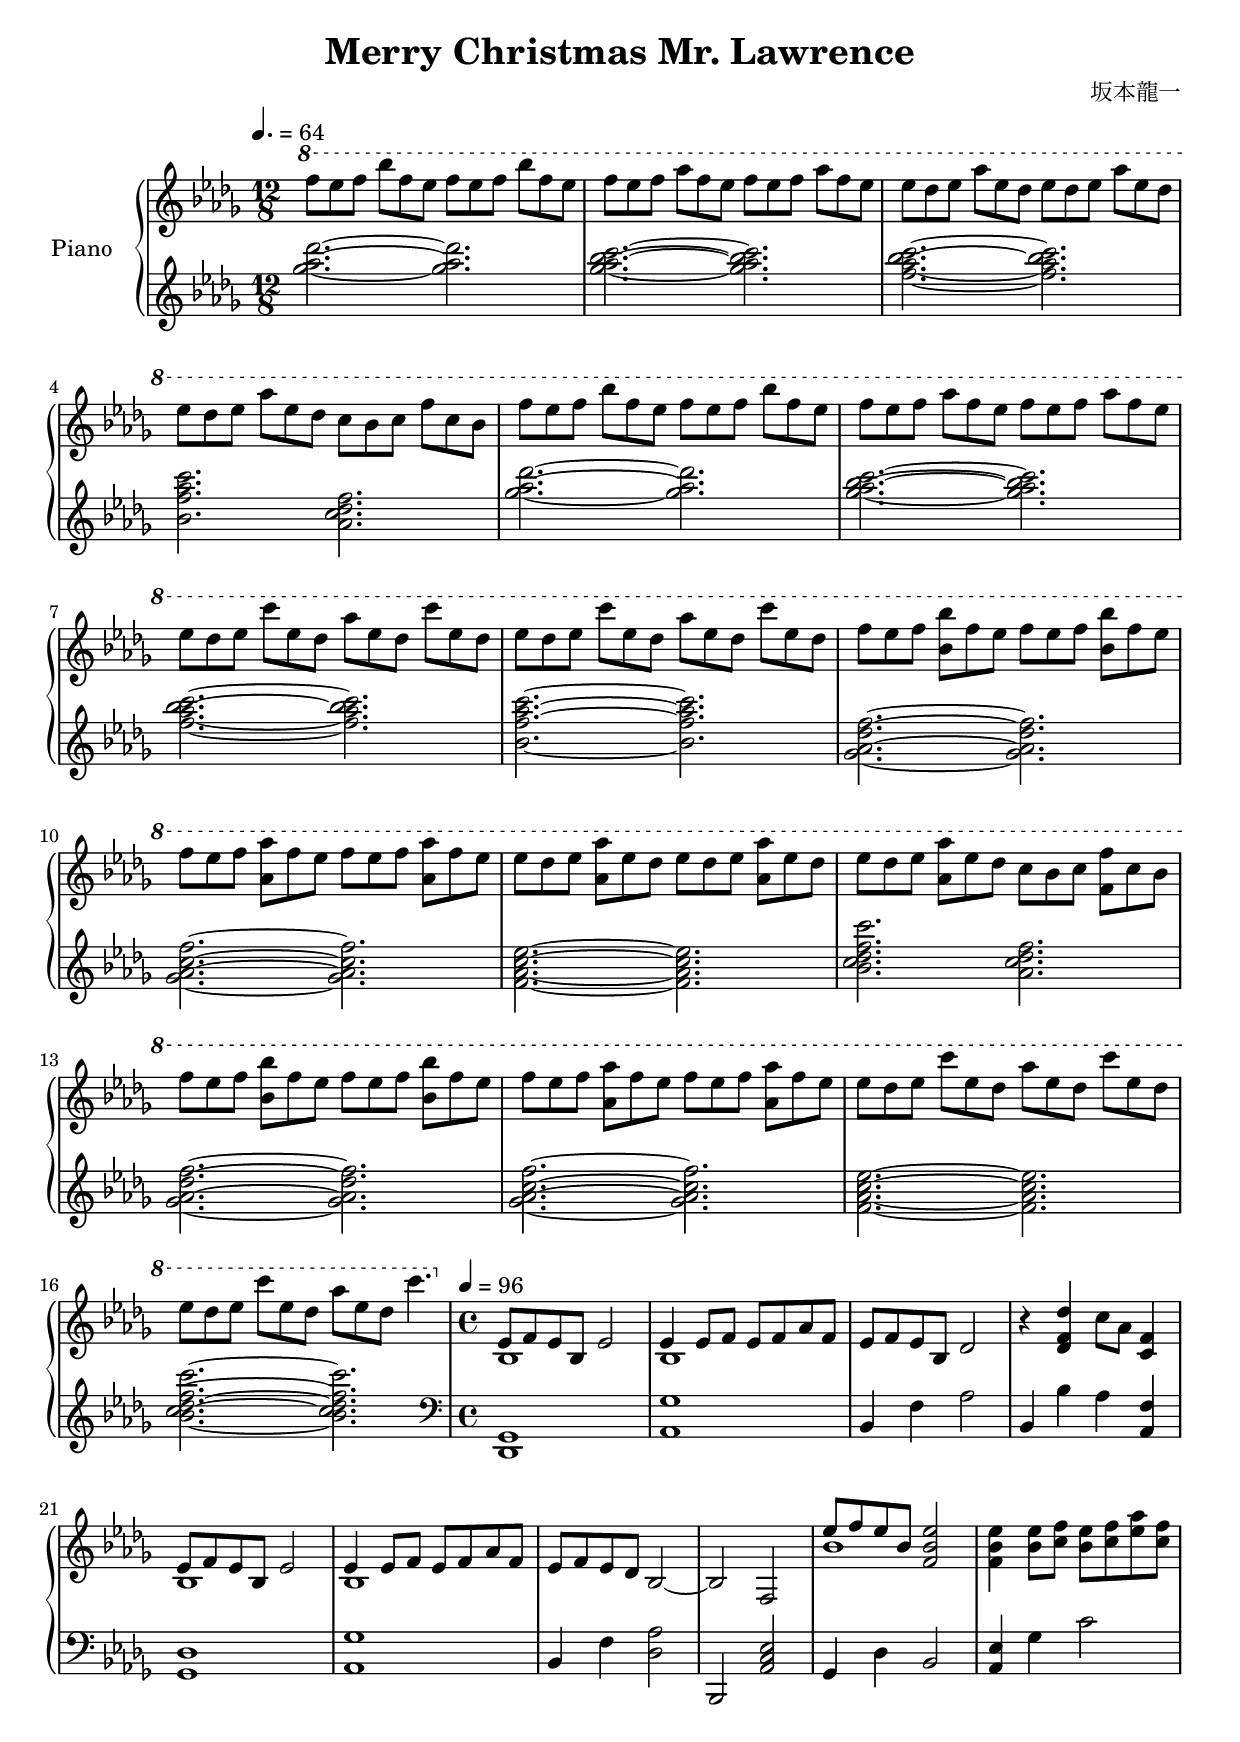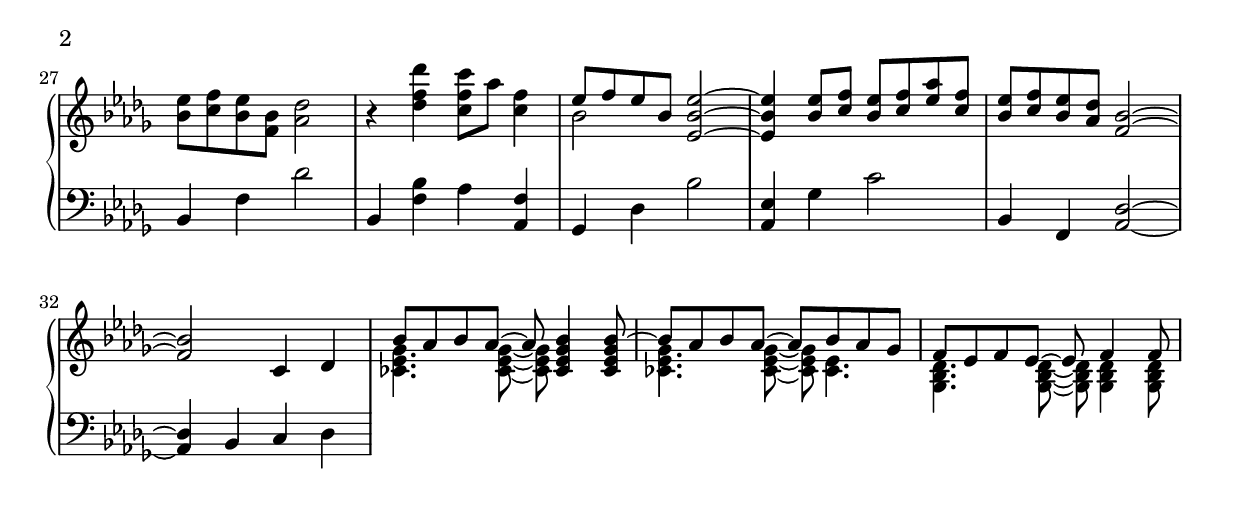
\header {
  title = "Merry Christmas Mr. Lawrence"
  composer = "坂本龍一"
}

upper = \relative des' {\key des \major \time 12/8 \clef treble \tempo 4.=64

    \ottava #1

    f''8 ees f bes f ees f ees f bes f ees |
    f ees f aes f ees f ees f aes f ees |
    ees des ees aes ees des ees des ees aes ees des |
    ees des ees aes ees des c bes c f c bes |
    f' ees f bes f ees f ees f bes f ees |
    f ees f aes f ees f ees f aes f ees |
    ees des ees c' ees, des aes' ees des c' ees, des |
    ees des ees c' ees, des aes' ees des c' ees, des |
    f ees f <bes bes,> f ees f ees f <bes bes,> f ees |
    f ees f <aes aes,> f ees f ees f <aes aes,> f ees |
    ees des ees <aes aes,> ees des ees des ees <aes aes,> ees des |
    ees des ees <aes aes,> ees des c bes c <f f,> c bes |
    f' ees f <bes bes,> f ees f ees f <bes bes,> f ees |
    f ees f <aes aes,> f ees f ees f <aes aes,> f ees |
    ees des ees c' ees, des aes' ees des c' ees, des |
    ees des ees c' ees, des aes' ees des c'4. |

    \time 4/4 \ottava #0 \tempo 4 =96

    <<{ees,,,8 f ees bes ees2}\\{bes1}>>| <<{ees4 ees8 f ees f aes f}\\{bes,1}>> |
    ees8 f ees bes des2 | r4 <des f des'>4 c'8 aes <f c>4 |

    <<{ees8 f ees bes ees2}\\{bes1}>>| <<{ees4 ees8 f ees f aes f}\\{bes,1}>> |
    ees8 f ees des bes2~ | bes f |

    <<{ees''8 f ees bes <ees~ bes~ f~>2}\\{bes1}>>| <ees bes f>4 <ees bes>8 <f c>  <ees bes> <f c> <aes ees> <f c> |
    <ees bes> <f c> <ees bes> <bes f> <des aes>2 | r4 <des f des'> <c f c'>8 aes' <c, f>4 |

    <<{\voiceOne ees8 f ees bes } \new Voice {\voiceTwo bes2}>> <ees bes ees,>2~ |
    <ees bes ees,>4 <ees bes>8 <f c> <ees bes> <f c> <aes ees> <f c>|
    <ees bes> <f c> <ees bes> <des aes> <bes f>2~ | <bes f> c,4 des |

    <<{\voiceOne bes'8 aes bes aes~ aes} \new Voice {\voiceTwo <ges ees ces>4. <ces, ees ges>8 ~<ces ees ges>8}>> <ces ees ges bes>4 <ces ees ges bes>8~ |
    <<{\voiceOne bes'8 aes bes aes~ aes bes aes ges} \new Voice {\voiceTwo <ces, ees ges>4. <ces ees ges>8~ <ces ees ges> <ces ees>4.}>>
    <<{f8 ees f ees~ ees f4 f8~}\\{<ges, bes des>4. <ges bes des>8~ <ges bes des> <ges bes des>4 <ges bes des>8~}>>

  }

lower = \relative des' {\key des \major \time 12/8 \clef treble
    <ges' aes des>2. ~<ges aes des>2. |
    <ges aes bes c> ~<ges aes bes c> |
    <f aes bes c> ~<f aes bes c> |
    <bes, f' aes c> <aes c des f> |
    <ges' aes des>2. ~<ges aes des>2. |
    <ges aes bes c> ~<ges aes bes c> |
    <f aes bes c> ~<f aes bes c> |
    <bes, f' aes c> ~<bes f' aes c> |
    <ges aes des f> ~<ges aes des f> |
    <ges aes c f> ~<ges aes c f> |
    <f aes c ees>~ <f aes c ees> |
    <bes c des f c'> <aes c des f> |
    <ges aes des f> ~<ges aes des f> |
    <ges aes c f> ~<ges aes c f> |
    <f aes c ees> ~<f aes c ees> |
    <bes c des f c'> ~<bes c des f c'> |

    \time 4/4  \clef bass

    <des,,, ges>1 | <aes' ges'> |
    bes4 f' aes2 | bes,4 bes' aes <f aes,> |
    <ges, des'>1 | <aes ges'> |
    bes4 f' <des aes'>2 | bes, <aes' c ees> |
    ges4 des' bes2 | <aes ees'>4 ges' c2 |
    bes,4 f' des'2 | bes,4 <bes' f> aes <f aes,> |
    ges,4 des' bes'2 | <aes, ees'>4 ges' c2 |
    bes,4 f <aes des>2~ | <aes des>4 bes c des |

  }

\score {
  \new PianoStaff <<
    \set PianoStaff.instrumentName = #"Piano  "
    \new Staff = "upper" \upper
    \new Staff = "lower" \lower
    >>

    \layout {}
  \midi {}

  }

  